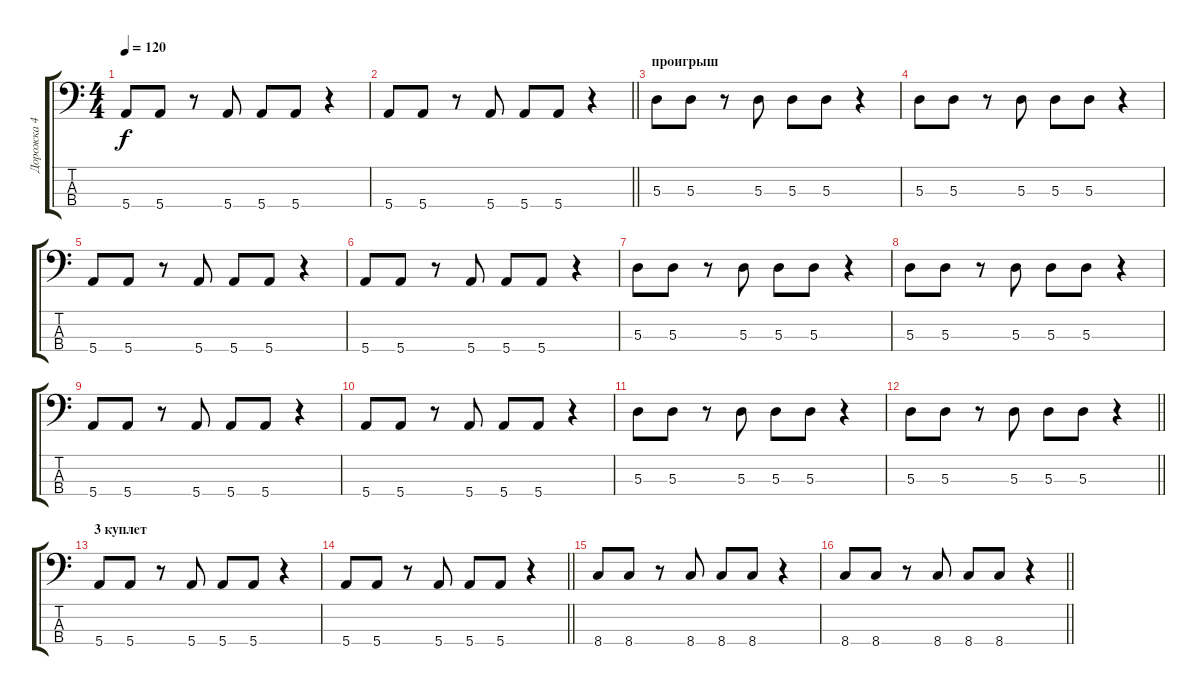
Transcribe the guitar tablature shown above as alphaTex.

\track ("Дорожка 4" "Дорожка 4") {instrument electricbassfinger}
\staff {score tabs}
\tuning (G2 D2 A1 E1) {hide}
\ts (4 4)
\tempo 120
\clef f4
\ks c
5.4.8{dy f} 5.4.8 r.8 5.4.8 5.4.8 5.4.8 r.4 |
\barLineRight lightlight
5.4.8 5.4.8 r.8 5.4.8 5.4.8 5.4.8 r.4 |
\section ("" "проигрыш")
5.3.8 5.3.8 r.8 5.3.8 5.3.8 5.3.8 r.4 |
5.3.8 5.3.8 r.8 5.3.8 5.3.8 5.3.8 r.4 |
5.4.8 5.4.8 r.8 5.4.8 5.4.8 5.4.8 r.4 |
5.4.8 5.4.8 r.8 5.4.8 5.4.8 5.4.8 r.4 |
5.3.8 5.3.8 r.8 5.3.8 5.3.8 5.3.8 r.4 |
5.3.8 5.3.8 r.8 5.3.8 5.3.8 5.3.8 r.4 |
5.4.8 5.4.8 r.8 5.4.8 5.4.8 5.4.8 r.4 |
5.4.8 5.4.8 r.8 5.4.8 5.4.8 5.4.8 r.4 |
5.3.8 5.3.8 r.8 5.3.8 5.3.8 5.3.8 r.4 |
\barLineRight lightlight
5.3.8 5.3.8 r.8 5.3.8 5.3.8 5.3.8 r.4 |
\section ("" "3 куплет")
5.4.8 5.4.8 r.8 5.4.8 5.4.8 5.4.8 r.4 |
\barLineRight lightlight
5.4.8 5.4.8 r.8 5.4.8 5.4.8 5.4.8 r.4 |
8.4.8 8.4.8 r.8 8.4.8 8.4.8 8.4.8 r.4 |
\barLineRight lightlight
8.4.8 8.4.8 r.8 8.4.8 8.4.8 8.4.8 r.4
